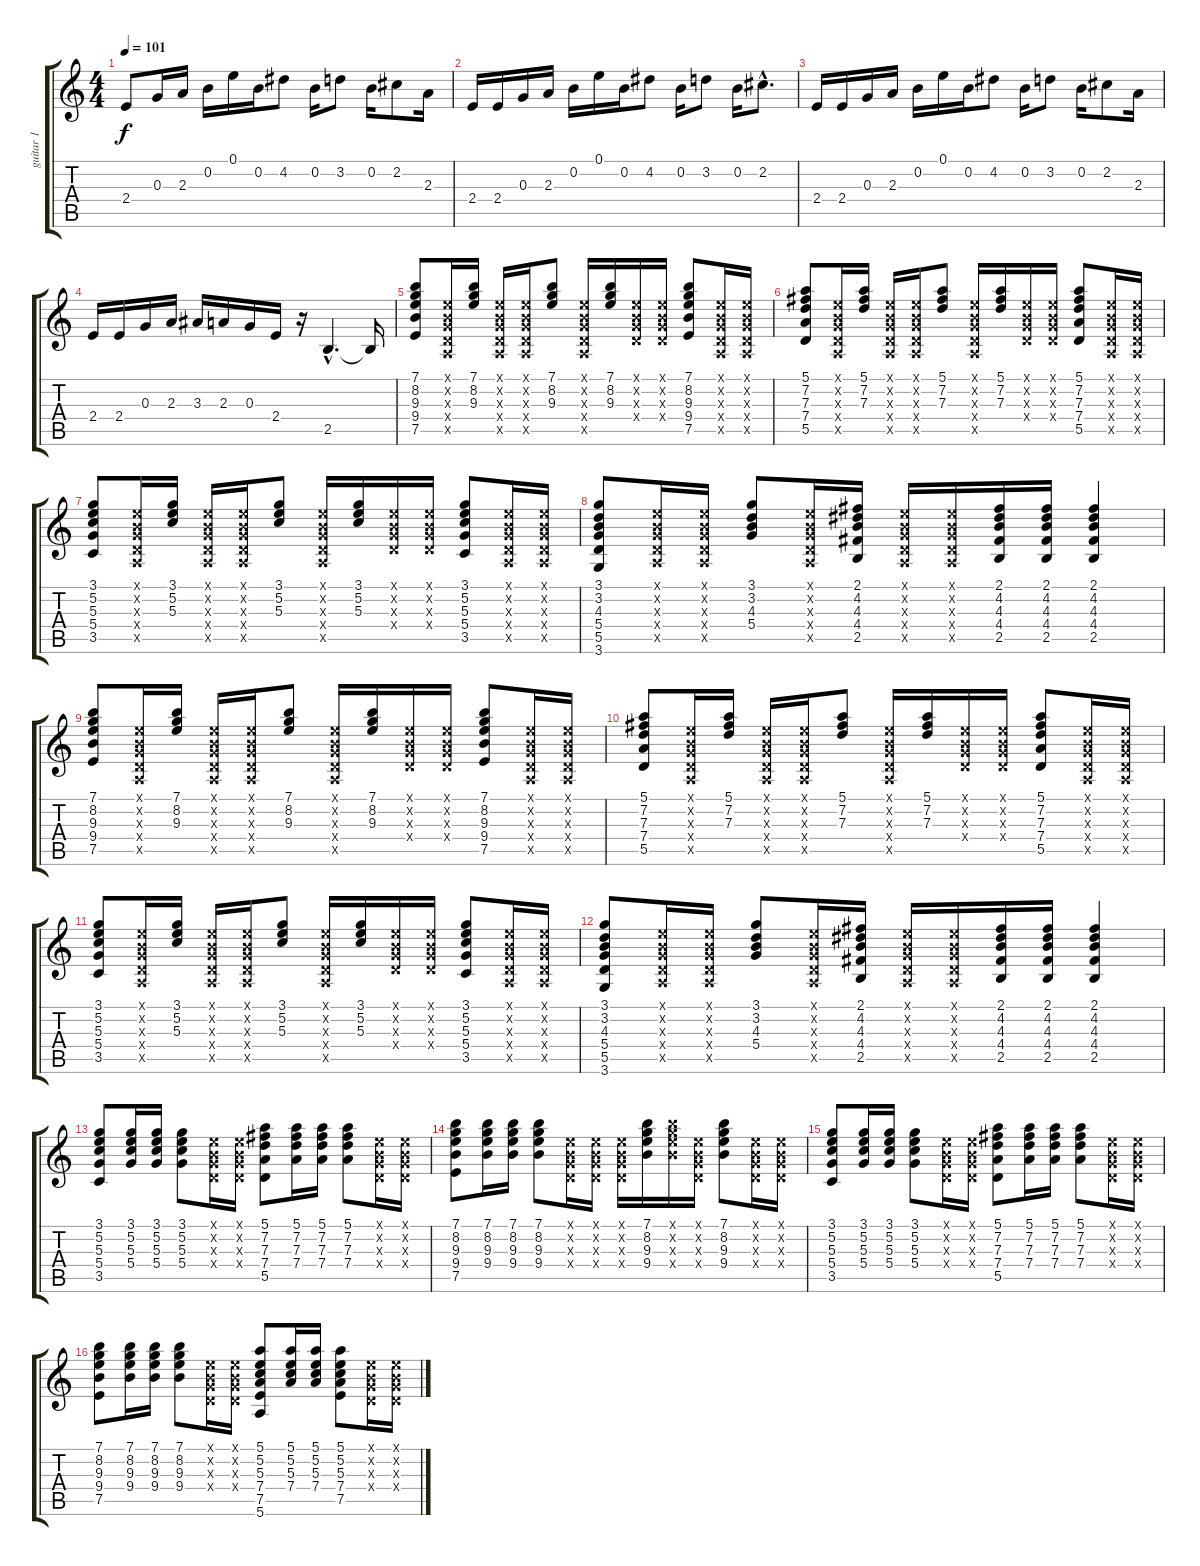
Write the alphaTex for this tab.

\track ("guitar 1" "guitar 1") {instrument acousticguitarsteel}
\staff {score tabs}
\tuning (E4 B3 G3 D3 A2 E2) {hide}
\ts (4 4)
\tempo 101
\clef g2
\ks c
2.4.8{dy f instrument acousticguitarsteel} 0.3.16 2.3.16 0.2.16 0.1.16 0.2.16 4.2.8 0.2.16 3.2.8 0.2.16 2.2.8 2.3.16 |
2.4.16 2.4.16 0.3.16 2.3.16 0.2.16 0.1.16 0.2.16 4.2.8 0.2.16 3.2.8 0.2.16 2.2{hac}.8{d} |
2.4.16 2.4.16 0.3.16 2.3.16 0.2.16 0.1.16 0.2.16 4.2.8 0.2.16 3.2.8 0.2.16 2.2.8 2.3.16 |
2.4.16 2.4.16 0.3.16 2.3.16 3.3.16 2.3.16 0.3.16 2.4.16 r.16 2.5{hac}.4{d} 2.5{t}.16 |
(7.1 8.2 9.3 9.4 7.5).8 (0.1{x} 0.2{x} 0.3{x} 0.4{x} 0.5{x}).16 (7.1 8.2 9.3).16 (0.1{x} 0.2{x} 0.3{x} 0.4{x} 0.5{x}).16 (0.1{x} 0.2{x} 0.3{x} 0.4{x} 0.5{x}).16 (7.1 8.2 9.3).8 (0.1{x} 0.2{x} 0.3{x} 0.4{x} 0.5{x}).16 (7.1 8.2 9.3).16 (0.1{x} 0.2{x} 0.3{x} 0.4{x}).16 (0.1{x} 0.2{x} 0.3{x} 0.4{x}).16 (7.1 8.2 9.3 9.4 7.5).8 (0.1{x} 0.2{x} 0.3{x} 0.4{x} 0.5{x}).16 (0.1{x} 0.2{x} 0.3{x} 0.4{x} 0.5{x}).16 |
(5.1 7.2 7.3 7.4 5.5).8 (0.1{x} 0.2{x} 0.3{x} 0.4{x} 0.5{x}).16 (5.1 7.2 7.3).16 (0.1{x} 0.2{x} 0.3{x} 0.4{x} 0.5{x}).16 (0.1{x} 0.2{x} 0.3{x} 0.4{x} 0.5{x}).16 (5.1 7.2 7.3).8 (0.1{x} 0.2{x} 0.3{x} 0.4{x} 0.5{x}).16 (5.1 7.2 7.3).16 (0.1{x} 0.2{x} 0.3{x} 0.4{x}).16 (0.1{x} 0.2{x} 0.3{x} 0.4{x}).16 (5.1 7.2 7.3 7.4 5.5).8 (0.1{x} 0.2{x} 0.3{x} 0.4{x} 0.5{x}).16 (0.1{x} 0.2{x} 0.3{x} 0.4{x} 0.5{x}).16 |
(3.1 5.2 5.3 5.4 3.5).8 (0.1{x} 0.2{x} 0.3{x} 0.4{x} 0.5{x}).16 (3.1 5.2 5.3).16 (0.1{x} 0.2{x} 0.3{x} 0.4{x} 0.5{x}).16 (0.1{x} 0.2{x} 0.3{x} 0.4{x} 0.5{x}).16 (3.1 5.2 5.3).8 (0.1{x} 0.2{x} 0.3{x} 0.4{x} 0.5{x}).16 (3.1 5.2 5.3).16 (0.1{x} 0.2{x} 0.3{x} 0.4{x}).16 (0.1{x} 0.2{x} 0.3{x} 0.4{x}).16 (3.1 5.2 5.3 5.4 3.5).8 (0.1{x} 0.2{x} 0.3{x} 0.4{x} 0.5{x}).16 (0.1{x} 0.2{x} 0.3{x} 0.4{x} 0.5{x}).16 |
(3.1 3.2 4.3 5.4 5.5 3.6).8 (0.1{x} 0.2{x} 0.3{x} 0.4{x} 0.5{x}).16 (0.1{x} 0.2{x} 0.3{x} 0.4{x} 0.5{x}).16 (3.1 3.2 4.3 5.4).8 (0.1{x} 0.2{x} 0.3{x} 0.4{x} 0.5{x}).16 (2.1 4.2 4.3 4.4 2.5).16 (0.1{x} 0.2{x} 0.3{x} 0.4{x} 0.5{x}).16 (0.1{x} 0.2{x} 0.3{x} 0.4{x} 0.5{x}).16 (2.1 4.2 4.3 4.4 2.5).16 (2.1 4.2 4.3 4.4 2.5).16 (2.1 4.2 4.3 4.4 2.5).4 |
(7.1 8.2 9.3 9.4 7.5).8 (0.1{x} 0.2{x} 0.3{x} 0.4{x} 0.5{x}).16 (7.1 8.2 9.3).16 (0.1{x} 0.2{x} 0.3{x} 0.4{x} 0.5{x}).16 (0.1{x} 0.2{x} 0.3{x} 0.4{x} 0.5{x}).16 (7.1 8.2 9.3).8 (0.1{x} 0.2{x} 0.3{x} 0.4{x} 0.5{x}).16 (7.1 8.2 9.3).16 (0.1{x} 0.2{x} 0.3{x} 0.4{x}).16 (0.1{x} 0.2{x} 0.3{x} 0.4{x}).16 (7.1 8.2 9.3 9.4 7.5).8 (0.1{x} 0.2{x} 0.3{x} 0.4{x} 0.5{x}).16 (0.1{x} 0.2{x} 0.3{x} 0.4{x} 0.5{x}).16 |
(5.1 7.2 7.3 7.4 5.5).8 (0.1{x} 0.2{x} 0.3{x} 0.4{x} 0.5{x}).16 (5.1 7.2 7.3).16 (0.1{x} 0.2{x} 0.3{x} 0.4{x} 0.5{x}).16 (0.1{x} 0.2{x} 0.3{x} 0.4{x} 0.5{x}).16 (5.1 7.2 7.3).8 (0.1{x} 0.2{x} 0.3{x} 0.4{x} 0.5{x}).16 (5.1 7.2 7.3).16 (0.1{x} 0.2{x} 0.3{x} 0.4{x}).16 (0.1{x} 0.2{x} 0.3{x} 0.4{x}).16 (5.1 7.2 7.3 7.4 5.5).8 (0.1{x} 0.2{x} 0.3{x} 0.4{x} 0.5{x}).16 (0.1{x} 0.2{x} 0.3{x} 0.4{x} 0.5{x}).16 |
(3.1 5.2 5.3 5.4 3.5).8 (0.1{x} 0.2{x} 0.3{x} 0.4{x} 0.5{x}).16 (3.1 5.2 5.3).16 (0.1{x} 0.2{x} 0.3{x} 0.4{x} 0.5{x}).16 (0.1{x} 0.2{x} 0.3{x} 0.4{x} 0.5{x}).16 (3.1 5.2 5.3).8 (0.1{x} 0.2{x} 0.3{x} 0.4{x} 0.5{x}).16 (3.1 5.2 5.3).16 (0.1{x} 0.2{x} 0.3{x} 0.4{x}).16 (0.1{x} 0.2{x} 0.3{x} 0.4{x}).16 (3.1 5.2 5.3 5.4 3.5).8 (0.1{x} 0.2{x} 0.3{x} 0.4{x} 0.5{x}).16 (0.1{x} 0.2{x} 0.3{x} 0.4{x} 0.5{x}).16 |
(3.1 3.2 4.3 5.4 5.5 3.6).8 (0.1{x} 0.2{x} 0.3{x} 0.4{x} 0.5{x}).16 (0.1{x} 0.2{x} 0.3{x} 0.4{x} 0.5{x}).16 (3.1 3.2 4.3 5.4).8 (0.1{x} 0.2{x} 0.3{x} 0.4{x} 0.5{x}).16 (2.1 4.2 4.3 4.4 2.5).16 (0.1{x} 0.2{x} 0.3{x} 0.4{x} 0.5{x}).16 (0.1{x} 0.2{x} 0.3{x} 0.4{x} 0.5{x}).16 (2.1 4.2 4.3 4.4 2.5).16 (2.1 4.2 4.3 4.4 2.5).16 (2.1 4.2 4.3 4.4 2.5).4 |
(3.1 5.2 5.3 5.4 3.5).8 (3.1 5.2 5.3 5.4).16 (3.1 5.2 5.3 5.4).16 (3.1 5.2 5.3 5.4).8 (0.1{x} 0.2{x} 0.3{x} 0.4{x}).16 (0.1{x} 0.2{x} 0.3{x} 0.4{x}).16 (5.1 7.2 7.3 7.4 5.5).8 (5.1 7.2 7.3 7.4).16 (5.1 7.2 7.3 7.4).16 (5.1 7.2 7.3 7.4).8 (0.1{x} 0.2{x} 0.3{x} 0.4{x}).16 (0.1{x} 0.2{x} 0.3{x} 0.4{x}).16 |
(7.1 8.2 9.3 9.4 7.5).8 (7.1 8.2 9.3 9.4).16 (7.1 8.2 9.3 9.4).16 (7.1 8.2 9.3 9.4).8 (0.1{x} 0.2{x} 0.3{x} 0.4{x}).16 (0.1{x} 0.2{x} 0.3{x} 0.4{x}).16 (0.1{x} 0.2{x} 0.3{x} 0.4{x}).16 (7.1 8.2 9.3 9.4).16 (7.1{x} 8.2{x} 9.3{x} 9.4{x}).16 (0.1{x} 0.2{x} 0.3{x} 0.4{x}).16 (7.1 8.2 9.3 9.4).8 (0.1{x} 0.2{x} 0.3{x} 0.4{x}).16 (0.1{x} 0.2{x} 0.3{x} 0.4{x}).16 |
(3.1 5.2 5.3 5.4 3.5).8 (3.1 5.2 5.3 5.4).16 (3.1 5.2 5.3 5.4).16 (3.1 5.2 5.3 5.4).8 (0.1{x} 0.2{x} 0.3{x} 0.4{x}).16 (0.1{x} 0.2{x} 0.3{x} 0.4{x}).16 (5.1 7.2 7.3 7.4 5.5).8 (5.1 7.2 7.3 7.4).16 (5.1 7.2 7.3 7.4).16 (5.1 7.2 7.3 7.4).8 (0.1{x} 0.2{x} 0.3{x} 0.4{x}).16 (0.1{x} 0.2{x} 0.3{x} 0.4{x}).16 |
(7.1 8.2 9.3 9.4 7.5).8 (7.1 8.2 9.3 9.4).16 (7.1 8.2 9.3 9.4).16 (7.1 8.2 9.3 9.4).8 (0.1{x} 0.2{x} 0.3{x} 0.4{x}).16 (0.1{x} 0.2{x} 0.3{x} 0.4{x}).16 (5.1 5.2 5.3 7.4 7.5 5.6).8 (5.1 5.2 5.3 7.4).16 (5.1 5.2 5.3 7.4).16 (5.1 5.2 5.3 7.4 7.5).8 (0.1{x} 0.2{x} 0.3{x} 0.4{x}).16 (0.1{x} 0.2{x} 0.3{x} 0.4{x}).16
